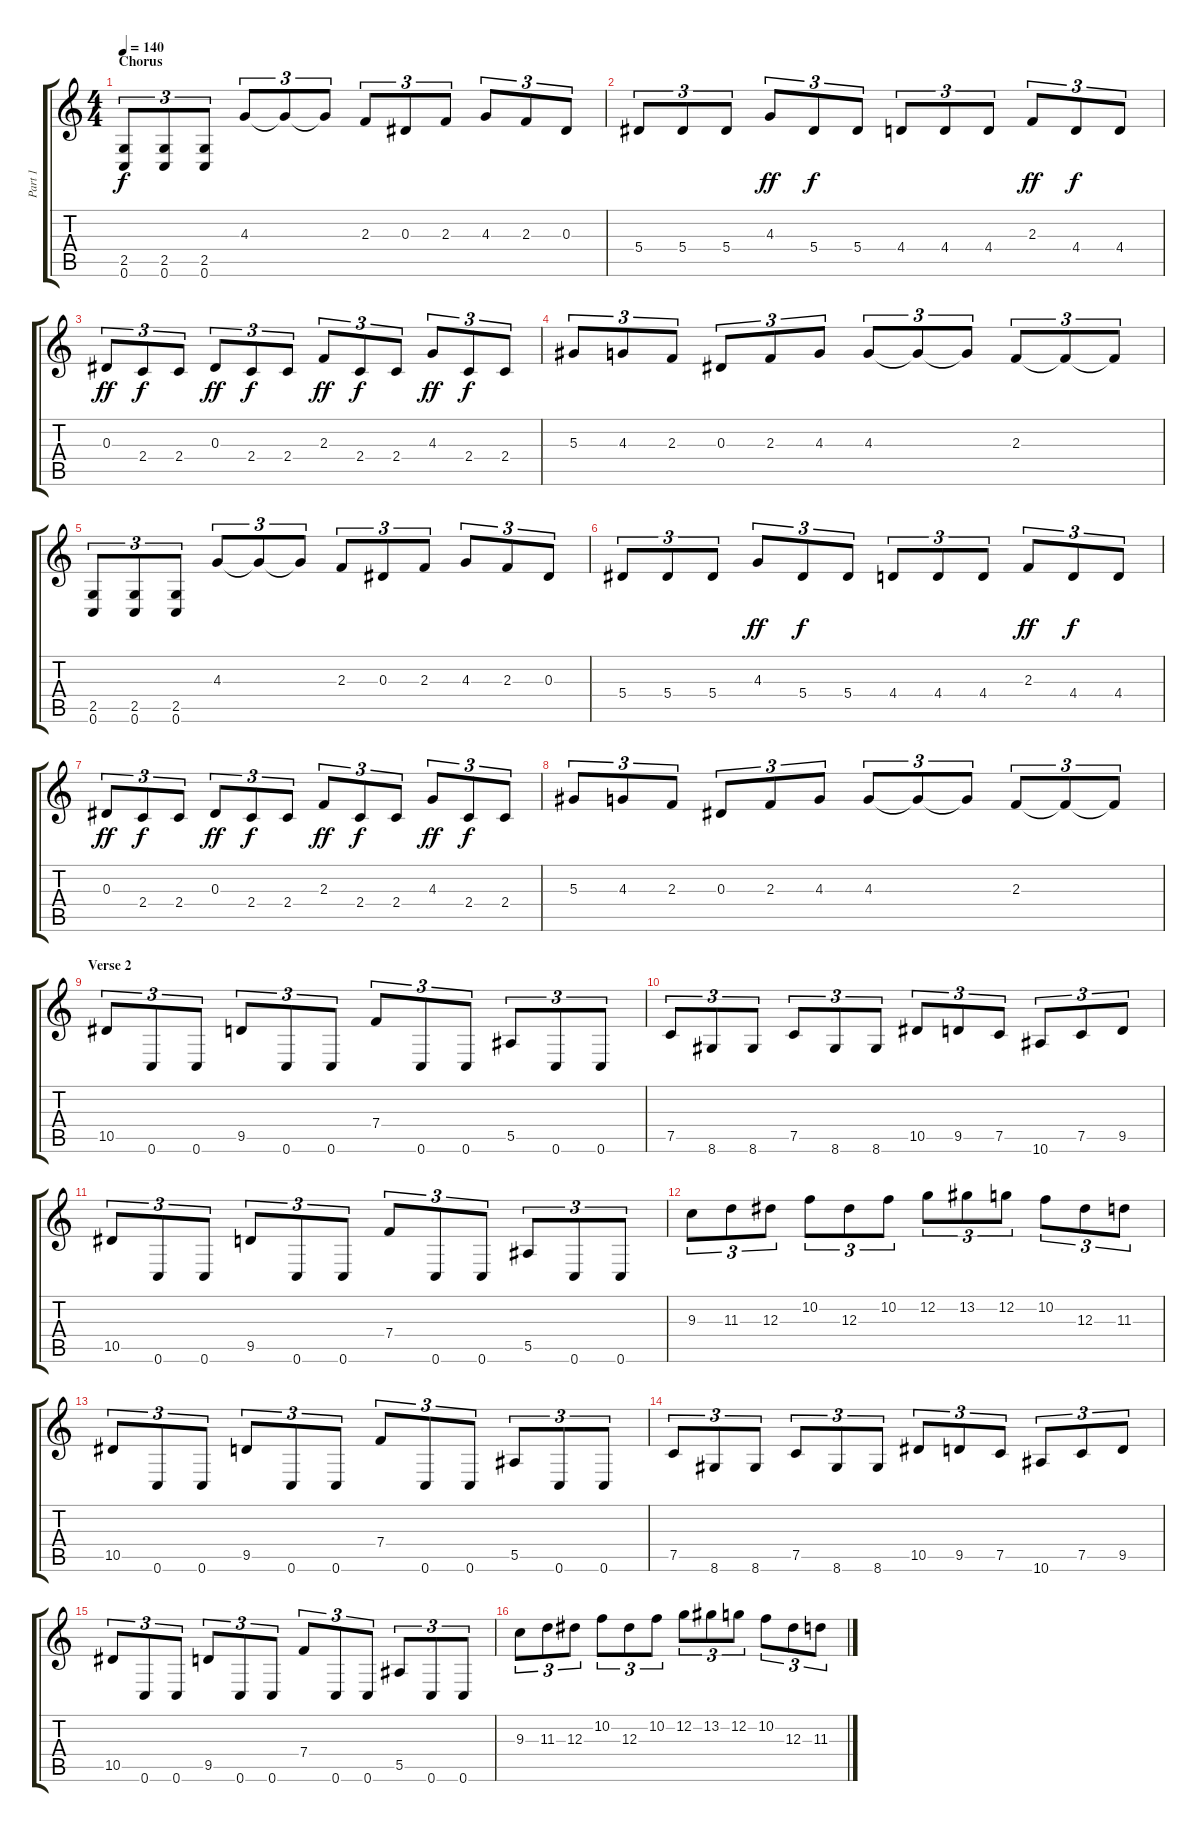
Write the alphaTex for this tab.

\track ("Part 1" "Part 1") {instrument distortionguitar}
\staff {score tabs}
\tuning (C4 G3 Eb3 Bb2 F2 C2) {hide}
\ts (4 4)
\section ("" "Chorus")
\tempo 140
\clef g2
\ks c
(2.5 0.6).8{tu (3 2) dy f} (2.5 0.6).8{tu (3 2)} (2.5 0.6).8{tu (3 2)} 4.3.8{tu (3 2)} 4.3{t}.8{tu (3 2)} 4.3{t}.8{tu (3 2)} 2.3.8{tu (3 2)} 0.3.8{tu (3 2)} 2.3.8{tu (3 2)} 4.3.8{tu (3 2)} 2.3.8{tu (3 2)} 0.3.8{tu (3 2)} |
5.4.8{tu (3 2)} 5.4.8{tu (3 2)} 5.4.8{tu (3 2)} 4.3.8{tu (3 2) dy ff} 5.4.8{tu (3 2) dy f} 5.4.8{tu (3 2)} 4.4.8{tu (3 2)} 4.4.8{tu (3 2)} 4.4.8{tu (3 2)} 2.3.8{tu (3 2) dy ff} 4.4.8{tu (3 2) dy f} 4.4.8{tu (3 2)} |
0.3.8{tu (3 2) dy ff} 2.4.8{tu (3 2) dy f} 2.4.8{tu (3 2)} 0.3.8{tu (3 2) dy ff} 2.4.8{tu (3 2) dy f} 2.4.8{tu (3 2)} 2.3.8{tu (3 2) dy ff} 2.4.8{tu (3 2) dy f} 2.4.8{tu (3 2)} 4.3.8{tu (3 2) dy ff} 2.4.8{tu (3 2) dy f} 2.4.8{tu (3 2)} |
5.3.8{tu (3 2)} 4.3.8{tu (3 2)} 2.3.8{tu (3 2)} 0.3.8{tu (3 2)} 2.3.8{tu (3 2)} 4.3.8{tu (3 2)} 4.3.8{tu (3 2)} 4.3{t}.8{tu (3 2)} 4.3{t}.8{tu (3 2)} 2.3.8{tu (3 2)} 2.3{t}.8{tu (3 2)} 2.3{t}.8{tu (3 2)} |
(2.5 0.6).8{tu (3 2)} (2.5 0.6).8{tu (3 2)} (2.5 0.6).8{tu (3 2)} 4.3.8{tu (3 2)} 4.3{t}.8{tu (3 2)} 4.3{t}.8{tu (3 2)} 2.3.8{tu (3 2)} 0.3.8{tu (3 2)} 2.3.8{tu (3 2)} 4.3.8{tu (3 2)} 2.3.8{tu (3 2)} 0.3.8{tu (3 2)} |
5.4.8{tu (3 2)} 5.4.8{tu (3 2)} 5.4.8{tu (3 2)} 4.3.8{tu (3 2) dy ff} 5.4.8{tu (3 2) dy f} 5.4.8{tu (3 2)} 4.4.8{tu (3 2)} 4.4.8{tu (3 2)} 4.4.8{tu (3 2)} 2.3.8{tu (3 2) dy ff} 4.4.8{tu (3 2) dy f} 4.4.8{tu (3 2)} |
0.3.8{tu (3 2) dy ff} 2.4.8{tu (3 2) dy f} 2.4.8{tu (3 2)} 0.3.8{tu (3 2) dy ff} 2.4.8{tu (3 2) dy f} 2.4.8{tu (3 2)} 2.3.8{tu (3 2) dy ff} 2.4.8{tu (3 2) dy f} 2.4.8{tu (3 2)} 4.3.8{tu (3 2) dy ff} 2.4.8{tu (3 2) dy f} 2.4.8{tu (3 2)} |
5.3.8{tu (3 2)} 4.3.8{tu (3 2)} 2.3.8{tu (3 2)} 0.3.8{tu (3 2)} 2.3.8{tu (3 2)} 4.3.8{tu (3 2)} 4.3.8{tu (3 2)} 4.3{t}.8{tu (3 2)} 4.3{t}.8{tu (3 2)} 2.3.8{tu (3 2)} 2.3{t}.8{tu (3 2)} 2.3{t}.8{tu (3 2)} |
\section ("" "Verse 2")
10.5.8{tu (3 2)} 0.6.8{tu (3 2)} 0.6.8{tu (3 2)} 9.5.8{tu (3 2)} 0.6.8{tu (3 2)} 0.6.8{tu (3 2)} 7.4.8{tu (3 2)} 0.6.8{tu (3 2)} 0.6.8{tu (3 2)} 5.5.8{tu (3 2)} 0.6.8{tu (3 2)} 0.6.8{tu (3 2)} |
7.5.8{tu (3 2)} 8.6.8{tu (3 2)} 8.6.8{tu (3 2)} 7.5.8{tu (3 2)} 8.6.8{tu (3 2)} 8.6.8{tu (3 2)} 10.5.8{tu (3 2)} 9.5.8{tu (3 2)} 7.5.8{tu (3 2)} 10.6.8{tu (3 2)} 7.5.8{tu (3 2)} 9.5.8{tu (3 2)} |
10.5.8{tu (3 2)} 0.6.8{tu (3 2)} 0.6.8{tu (3 2)} 9.5.8{tu (3 2)} 0.6.8{tu (3 2)} 0.6.8{tu (3 2)} 7.4.8{tu (3 2)} 0.6.8{tu (3 2)} 0.6.8{tu (3 2)} 5.5.8{tu (3 2)} 0.6.8{tu (3 2)} 0.6.8{tu (3 2)} |
9.3.8{tu (3 2)} 11.3.8{tu (3 2)} 12.3.8{tu (3 2)} 10.2.8{tu (3 2)} 12.3.8{tu (3 2)} 10.2.8{tu (3 2)} 12.2.8{tu (3 2)} 13.2.8{tu (3 2)} 12.2.8{tu (3 2)} 10.2.8{tu (3 2)} 12.3.8{tu (3 2)} 11.3.8{tu (3 2)} |
10.5.8{tu (3 2)} 0.6.8{tu (3 2)} 0.6.8{tu (3 2)} 9.5.8{tu (3 2)} 0.6.8{tu (3 2)} 0.6.8{tu (3 2)} 7.4.8{tu (3 2)} 0.6.8{tu (3 2)} 0.6.8{tu (3 2)} 5.5.8{tu (3 2)} 0.6.8{tu (3 2)} 0.6.8{tu (3 2)} |
7.5.8{tu (3 2)} 8.6.8{tu (3 2)} 8.6.8{tu (3 2)} 7.5.8{tu (3 2)} 8.6.8{tu (3 2)} 8.6.8{tu (3 2)} 10.5.8{tu (3 2)} 9.5.8{tu (3 2)} 7.5.8{tu (3 2)} 10.6.8{tu (3 2)} 7.5.8{tu (3 2)} 9.5.8{tu (3 2)} |
10.5.8{tu (3 2)} 0.6.8{tu (3 2)} 0.6.8{tu (3 2)} 9.5.8{tu (3 2)} 0.6.8{tu (3 2)} 0.6.8{tu (3 2)} 7.4.8{tu (3 2)} 0.6.8{tu (3 2)} 0.6.8{tu (3 2)} 5.5.8{tu (3 2)} 0.6.8{tu (3 2)} 0.6.8{tu (3 2)} |
9.3.8{tu (3 2)} 11.3.8{tu (3 2)} 12.3.8{tu (3 2)} 10.2.8{tu (3 2)} 12.3.8{tu (3 2)} 10.2.8{tu (3 2)} 12.2.8{tu (3 2)} 13.2.8{tu (3 2)} 12.2.8{tu (3 2)} 10.2.8{tu (3 2)} 12.3.8{tu (3 2)} 11.3.8{tu (3 2)}
